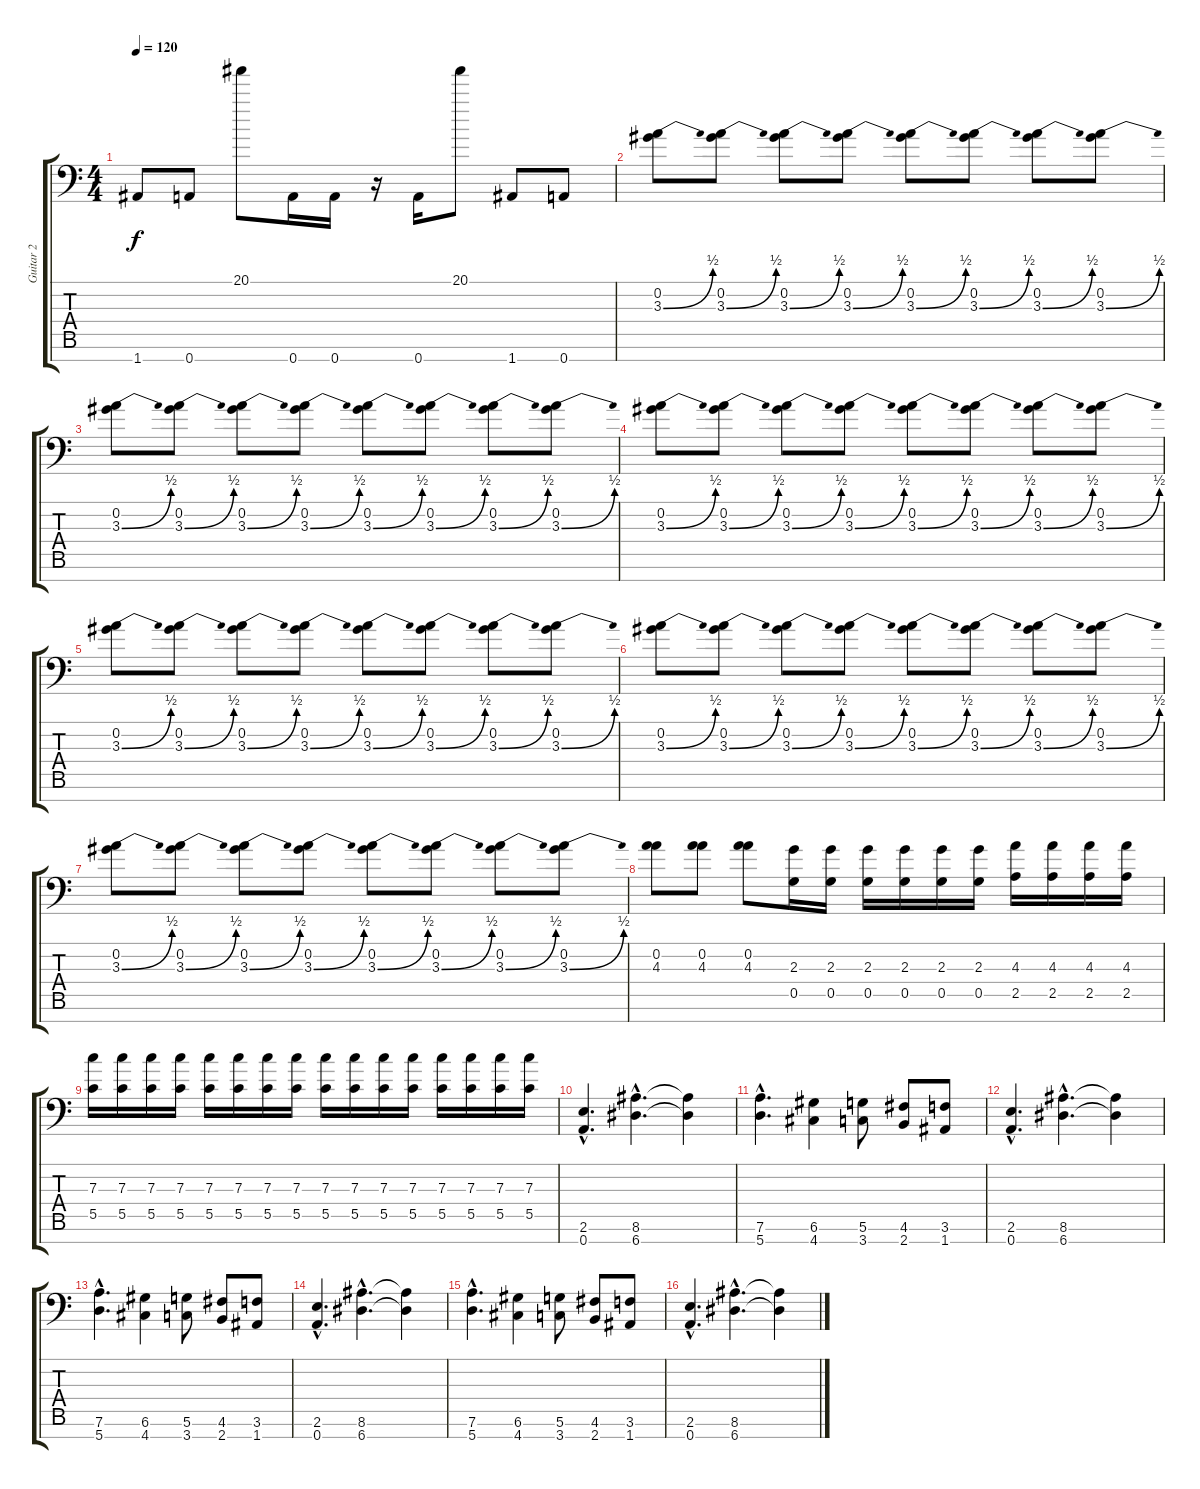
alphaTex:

\track ("Guitar 2" "Guitar 2") {instrument overdrivenguitar}
\staff {score tabs}
\tuning (D4 A3 F3 C3 G2 D2 A1) {hide}
\ts (4 4)
\tempo 120
\clef f4
\ks c
1.7.8{dy f} 0.7.8 20.1.8 0.7.16 0.7.16 r.16 0.7.16 20.1.8 1.7.8 0.7.8 |
(0.2 3.3{be (bend 0 0 60 2)}).8{volume 10} (0.2 3.3{be (bend 0 0 60 2)}).8 (0.2 3.3{be (bend 0 0 60 2)}).8 (0.2 3.3{be (bend 0 0 60 2)}).8 (0.2 3.3{be (bend 0 0 60 2)}).8 (0.2 3.3{be (bend 0 0 60 2)}).8 (0.2 3.3{be (bend 0 0 60 2)}).8 (0.2 3.3{be (bend 0 0 60 2)}).8 |
(0.2 3.3{be (bend 0 0 60 2)}).8 (0.2 3.3{be (bend 0 0 60 2)}).8 (0.2 3.3{be (bend 0 0 60 2)}).8 (0.2 3.3{be (bend 0 0 60 2)}).8 (0.2 3.3{be (bend 0 0 60 2)}).8 (0.2 3.3{be (bend 0 0 60 2)}).8 (0.2 3.3{be (bend 0 0 60 2)}).8 (0.2 3.3{be (bend 0 0 60 2)}).8 |
(0.2 3.3{be (bend 0 0 60 2)}).8 (0.2 3.3{be (bend 0 0 60 2)}).8 (0.2 3.3{be (bend 0 0 60 2)}).8 (0.2 3.3{be (bend 0 0 60 2)}).8 (0.2 3.3{be (bend 0 0 60 2)}).8 (0.2 3.3{be (bend 0 0 60 2)}).8 (0.2 3.3{be (bend 0 0 60 2)}).8 (0.2 3.3{be (bend 0 0 60 2)}).8 |
(0.2 3.3{be (bend 0 0 60 2)}).8 (0.2 3.3{be (bend 0 0 60 2)}).8 (0.2 3.3{be (bend 0 0 60 2)}).8 (0.2 3.3{be (bend 0 0 60 2)}).8 (0.2 3.3{be (bend 0 0 60 2)}).8 (0.2 3.3{be (bend 0 0 60 2)}).8 (0.2 3.3{be (bend 0 0 60 2)}).8 (0.2 3.3{be (bend 0 0 60 2)}).8 |
(0.2 3.3{be (bend 0 0 60 2)}).8 (0.2 3.3{be (bend 0 0 60 2)}).8 (0.2 3.3{be (bend 0 0 60 2)}).8 (0.2 3.3{be (bend 0 0 60 2)}).8 (0.2 3.3{be (bend 0 0 60 2)}).8 (0.2 3.3{be (bend 0 0 60 2)}).8 (0.2 3.3{be (bend 0 0 60 2)}).8 (0.2 3.3{be (bend 0 0 60 2)}).8 |
(0.2 3.3{be (bend 0 0 60 2)}).8 (0.2 3.3{be (bend 0 0 60 2)}).8 (0.2 3.3{be (bend 0 0 60 2)}).8 (0.2 3.3{be (bend 0 0 60 2)}).8 (0.2 3.3{be (bend 0 0 60 2)}).8 (0.2 3.3{be (bend 0 0 60 2)}).8 (0.2 3.3{be (bend 0 0 60 2)}).8 (0.2 3.3{be (bend 0 0 60 2)}).8 |
(0.2 4.3).8 (0.2 4.3).8 (0.2 4.3).8 (2.3 0.5).16 (2.3 0.5).16 (2.3 0.5).16 (2.3 0.5).16 (2.3 0.5).16 (2.3 0.5).16 (4.3 2.5).16 (4.3 2.5).16 (4.3 2.5).16 (4.3 2.5).16 |
(7.3 5.5).16 (7.3 5.5).16 (7.3 5.5).16 (7.3 5.5).16 (7.3 5.5).16 (7.3 5.5).16 (7.3 5.5).16 (7.3 5.5).16 (7.3 5.5).16 (7.3 5.5).16 (7.3 5.5).16 (7.3 5.5).16 (7.3 5.5).16 (7.3 5.5).16 (7.3 5.5).16 (7.3 5.5).16 |
(2.6{hac} 0.7{hac}).4{d volume 13} (8.6{hac} 6.7{hac}).4{d} (8.6{t} 6.7{t}).4 |
(7.6{hac} 5.7{hac}).4{d} (6.6 4.7).4 (5.6 3.7).8 (4.6 2.7).8 (3.6 1.7).8 |
(2.6{hac} 0.7{hac}).4{d} (8.6{hac} 6.7{hac}).4{d} (8.6{t} 6.7{t}).4 |
(7.6{hac} 5.7{hac}).4{d} (6.6 4.7).4 (5.6 3.7).8 (4.6 2.7).8 (3.6 1.7).8 |
(2.6{hac} 0.7{hac}).4{d} (8.6{hac} 6.7{hac}).4{d} (8.6{t} 6.7{t}).4 |
(7.6{hac} 5.7{hac}).4{d} (6.6 4.7).4 (5.6 3.7).8 (4.6 2.7).8 (3.6 1.7).8 |
(2.6{hac} 0.7{hac}).4{d} (8.6{hac} 6.7{hac}).4{d} (8.6{t} 6.7{t}).4
